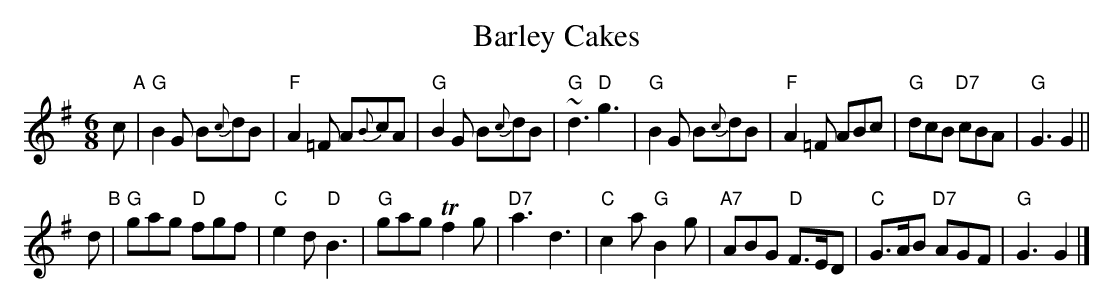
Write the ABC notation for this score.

X:1
T: Barley Cakes
M: 6/8
L: 1/8
K: G
c "A"\
| "G"B2G B{c}dB | "F"A2=F A{B}cA | "G"B2G  B{c}dB | "G"~d3 "D"g3 \
| "G"B2G B{c}dB | "F"A2=F ABc    | "G"dcB "D7"cBA | "G" G3    G2 ||
d "B"\
| "G"gag "D"fgf | "C"e2d  "D"B3   | "G"gag     Tf2g | "D7"a3 d3 \
| "C"c2a "G"B2g | "A7"ABG "D"F>ED | "C"G>AB "D7"AGF |  "G"G3 G2 |]
